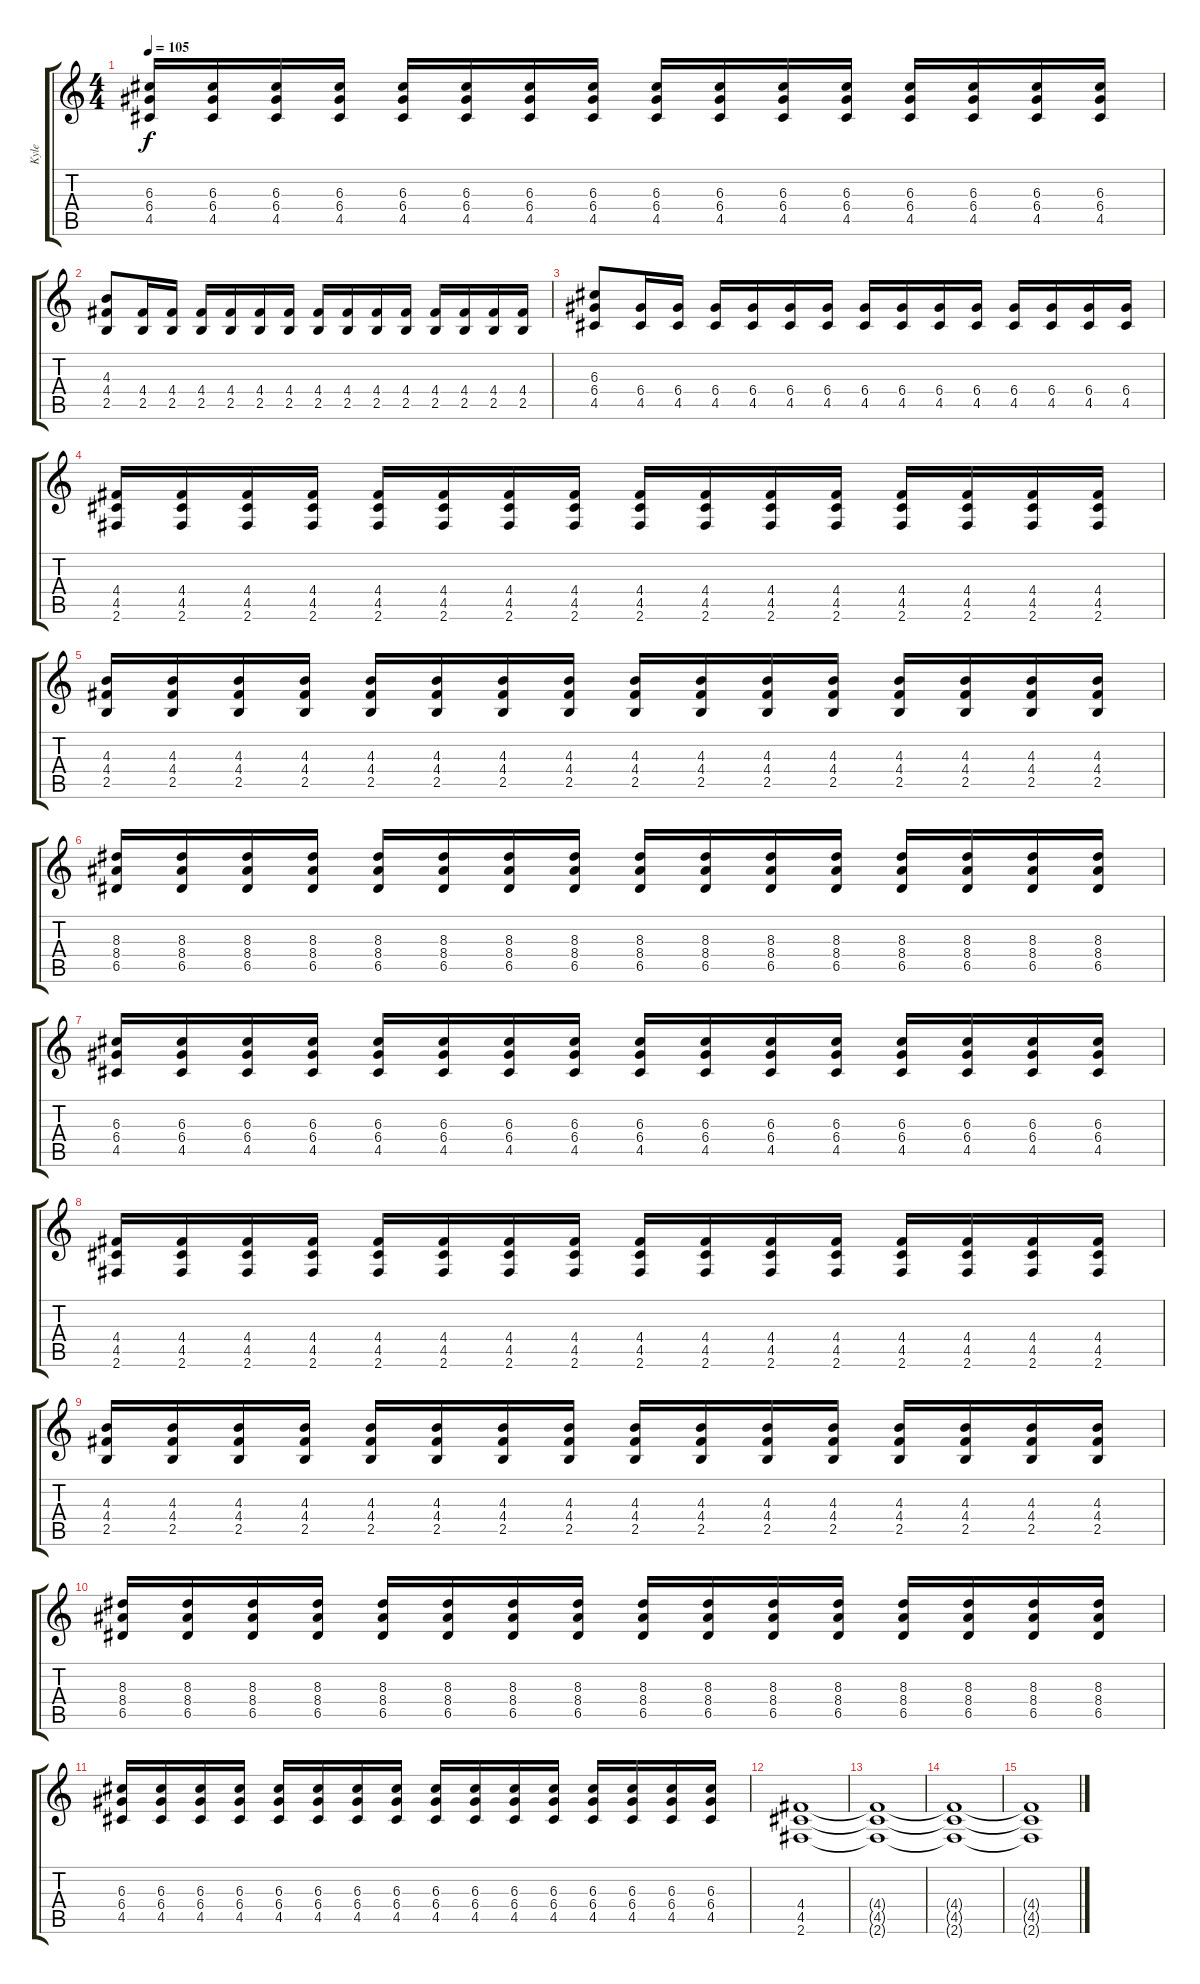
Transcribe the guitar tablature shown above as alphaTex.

\track ("Kyle" "Kyle") {instrument distortionguitar}
\staff {score tabs}
\tuning (E4 B3 G3 D3 A2 E2) {hide}
\ts (4 4)
\tempo 105
\clef g2
\ks c
(6.3 6.4 4.5).16{dy f} (6.3 6.4 4.5).16 (6.3 6.4 4.5).16 (6.3 6.4 4.5).16 (6.3 6.4 4.5).16 (6.3 6.4 4.5).16 (6.3 6.4 4.5).16 (6.3 6.4 4.5).16 (6.3 6.4 4.5).16 (6.3 6.4 4.5).16 (6.3 6.4 4.5).16 (6.3 6.4 4.5).16 (6.3 6.4 4.5).16 (6.3 6.4 4.5).16 (6.3 6.4 4.5).16 (6.3 6.4 4.5).16 |
(4.3 4.4 2.5).8 (4.4 2.5).16{instrument electricguitarmuted} (4.4 2.5).16 (4.4 2.5).16 (4.4 2.5).16 (4.4 2.5).16 (4.4 2.5).16 (4.4 2.5).16 (4.4 2.5).16 (4.4 2.5).16 (4.4 2.5).16 (4.4 2.5).16 (4.4 2.5).16 (4.4 2.5).16 (4.4 2.5).16 |
(6.3 6.4 4.5).8{instrument distortionguitar} (6.4 4.5).16{instrument electricguitarmuted} (6.4 4.5).16 (6.4 4.5).16 (6.4 4.5).16 (6.4 4.5).16 (6.4 4.5).16 (6.4 4.5).16 (6.4 4.5).16 (6.4 4.5).16 (6.4 4.5).16 (6.4 4.5).16 (6.4 4.5).16 (6.4 4.5).16 (6.4 4.5).16 |
(4.4 4.5 2.6).16 (4.4 4.5 2.6).16 (4.4 4.5 2.6).16 (4.4 4.5 2.6).16 (4.4 4.5 2.6).16 (4.4 4.5 2.6).16 (4.4 4.5 2.6).16 (4.4 4.5 2.6).16 (4.4 4.5 2.6).16 (4.4 4.5 2.6).16 (4.4 4.5 2.6).16 (4.4 4.5 2.6).16 (4.4 4.5 2.6).16 (4.4 4.5 2.6).16 (4.4 4.5 2.6).16 (4.4 4.5 2.6).16 |
(4.3 4.4 2.5).16 (4.3 4.4 2.5).16 (4.3 4.4 2.5).16 (4.3 4.4 2.5).16 (4.3 4.4 2.5).16 (4.3 4.4 2.5).16 (4.3 4.4 2.5).16 (4.3 4.4 2.5).16 (4.3 4.4 2.5).16 (4.3 4.4 2.5).16 (4.3 4.4 2.5).16 (4.3 4.4 2.5).16 (4.3 4.4 2.5).16 (4.3 4.4 2.5).16 (4.3 4.4 2.5).16 (4.3 4.4 2.5).16 |
(8.3 8.4 6.5).16 (8.3 8.4 6.5).16 (8.3 8.4 6.5).16 (8.3 8.4 6.5).16 (8.3 8.4 6.5).16 (8.3 8.4 6.5).16 (8.3 8.4 6.5).16 (8.3 8.4 6.5).16 (8.3 8.4 6.5).16 (8.3 8.4 6.5).16 (8.3 8.4 6.5).16 (8.3 8.4 6.5).16 (8.3 8.4 6.5).16 (8.3 8.4 6.5).16 (8.3 8.4 6.5).16 (8.3 8.4 6.5).16 |
(6.3 6.4 4.5).16 (6.3 6.4 4.5).16 (6.3 6.4 4.5).16 (6.3 6.4 4.5).16 (6.3 6.4 4.5).16 (6.3 6.4 4.5).16 (6.3 6.4 4.5).16 (6.3 6.4 4.5).16 (6.3 6.4 4.5).16 (6.3 6.4 4.5).16 (6.3 6.4 4.5).16 (6.3 6.4 4.5).16 (6.3 6.4 4.5).16 (6.3 6.4 4.5).16 (6.3 6.4 4.5).16 (6.3 6.4 4.5).16 |
(4.4 4.5 2.6).16 (4.4 4.5 2.6).16 (4.4 4.5 2.6).16 (4.4 4.5 2.6).16 (4.4 4.5 2.6).16 (4.4 4.5 2.6).16 (4.4 4.5 2.6).16 (4.4 4.5 2.6).16 (4.4 4.5 2.6).16 (4.4 4.5 2.6).16 (4.4 4.5 2.6).16 (4.4 4.5 2.6).16 (4.4 4.5 2.6).16 (4.4 4.5 2.6).16 (4.4 4.5 2.6).16 (4.4 4.5 2.6).16 |
(4.3 4.4 2.5).16 (4.3 4.4 2.5).16 (4.3 4.4 2.5).16 (4.3 4.4 2.5).16 (4.3 4.4 2.5).16 (4.3 4.4 2.5).16 (4.3 4.4 2.5).16 (4.3 4.4 2.5).16 (4.3 4.4 2.5).16 (4.3 4.4 2.5).16 (4.3 4.4 2.5).16 (4.3 4.4 2.5).16 (4.3 4.4 2.5).16 (4.3 4.4 2.5).16 (4.3 4.4 2.5).16 (4.3 4.4 2.5).16 |
(8.3 8.4 6.5).16 (8.3 8.4 6.5).16 (8.3 8.4 6.5).16 (8.3 8.4 6.5).16 (8.3 8.4 6.5).16 (8.3 8.4 6.5).16 (8.3 8.4 6.5).16 (8.3 8.4 6.5).16 (8.3 8.4 6.5).16 (8.3 8.4 6.5).16 (8.3 8.4 6.5).16 (8.3 8.4 6.5).16 (8.3 8.4 6.5).16 (8.3 8.4 6.5).16 (8.3 8.4 6.5).16 (8.3 8.4 6.5).16 |
(6.3 6.4 4.5).16 (6.3 6.4 4.5).16 (6.3 6.4 4.5).16 (6.3 6.4 4.5).16 (6.3 6.4 4.5).16 (6.3 6.4 4.5).16 (6.3 6.4 4.5).16 (6.3 6.4 4.5).16 (6.3 6.4 4.5).16 (6.3 6.4 4.5).16 (6.3 6.4 4.5).16 (6.3 6.4 4.5).16 (6.3 6.4 4.5).16 (6.3 6.4 4.5).16 (6.3 6.4 4.5).16 (6.3 6.4 4.5).16 |
(4.4 4.5 2.6).1{volume 0} |
(4.4{t} 4.5{t} 2.6{t}).1 |
(4.4{t} 4.5{t} 2.6{t}).1 |
(4.4{t} 4.5{t} 2.6{t}).1
